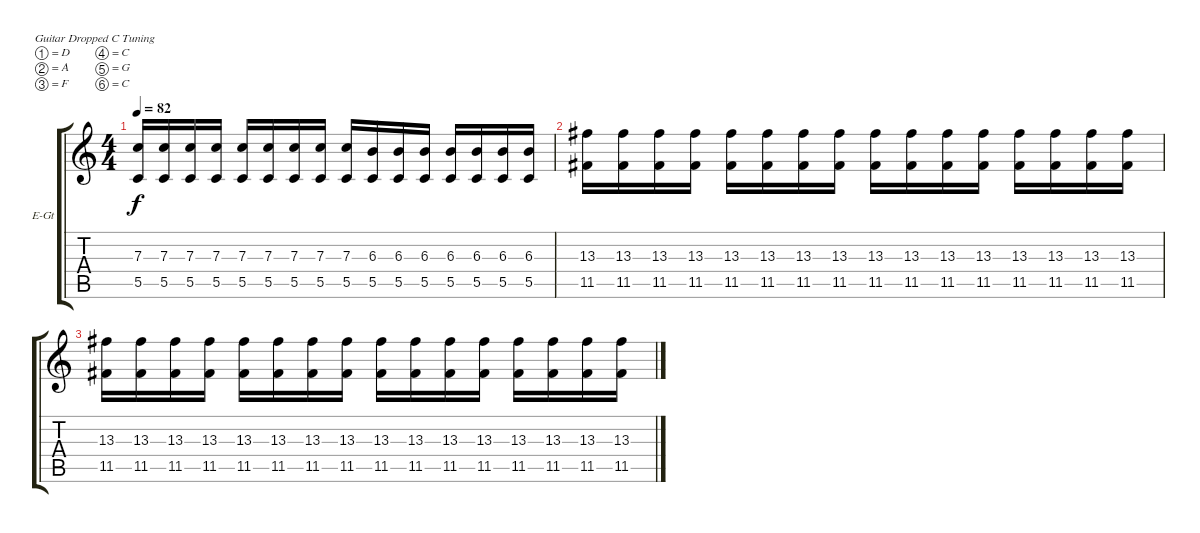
\bracketExtendMode groupsimilarinstruments
\firstSystemTrackNameOrientation horizontal
\otherSystemsTrackNameOrientation horizontal
\track ("Adam - Solo" "E-Gt") {instrument overdrivenguitar}
\staff {score tabs}
\tuning (D4 A3 F3 C3 G2 C2)
\ts (4 4)
\tempo 82
\clef g2
\ks c
(5.5 7.3).16{dy f} (5.5 7.3).16 (5.5 7.3).16 (5.5 7.3).16 (5.5 7.3).16 (7.3 5.5).16 (7.3 5.5).16 (7.3 5.5).16 (7.3 5.5).16 (6.3 5.5).16 (6.3 5.5).16 (6.3 5.5).16 (6.3 5.5).16 (6.3 5.5).16 (6.3 5.5).16 (6.3 5.5).16 |
(11.5 13.3).16 (13.3 11.5).16 (11.5 13.3).16 (11.5 13.3).16 (11.5 13.3).16 (11.5 13.3).16 (11.5 13.3).16 (11.5 13.3).16 (11.5 13.3).16 (11.5 13.3).16 (11.5 13.3).16 (11.5 13.3).16 (11.5 13.3).16 (11.5 13.3).16 (11.5 13.3).16 (11.5 13.3).16 |
(11.5 13.3).16 (13.3 11.5).16 (11.5 13.3).16 (11.5 13.3).16 (11.5 13.3).16 (11.5 13.3).16 (11.5 13.3).16 (11.5 13.3).16 (11.5 13.3).16 (11.5 13.3).16 (11.5 13.3).16 (11.5 13.3).16 (11.5 13.3).16 (11.5 13.3).16 (11.5 13.3).16 (11.5 13.3).16
